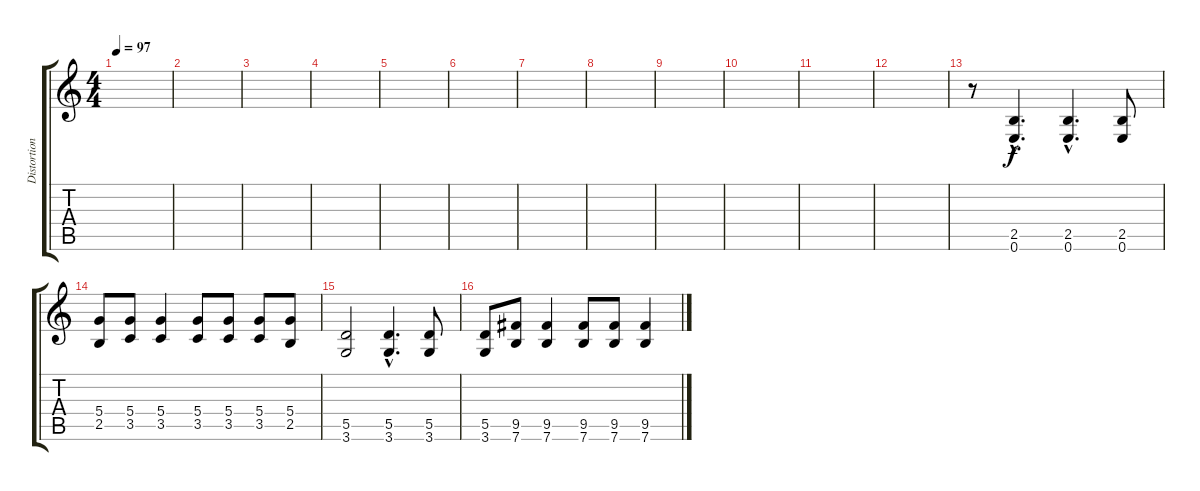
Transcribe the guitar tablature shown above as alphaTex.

\track ("Distortion Nr.2" "Distortion") {instrument distortionguitar}
\staff {score tabs}
\tuning (E4 B3 G3 D3 A2 E2) {hide}
\ts (4 4)
\tempo 97
\clef g2
\ks c
|
|
|
|
|
|
|
|
|
|
|
|
r.8 (2.5{hac} 0.6{hac}).4{d} (2.5{hac} 0.6{hac}).4{d} (2.5 0.6).8 |
(5.4 2.5).8 (5.4 3.5).8 (5.4 3.5).4 (5.4 3.5).8 (5.4 3.5).8 (5.4 3.5).8 (5.4 2.5).8 |
(5.5 3.6).2 (5.5{hac} 3.6{hac}).4{d} (5.5 3.6).8 |
(5.5 3.6).8 (9.5 7.6).8 (9.5 7.6).4 (9.5 7.6).8 (9.5 7.6).8 (9.5 7.6).4
